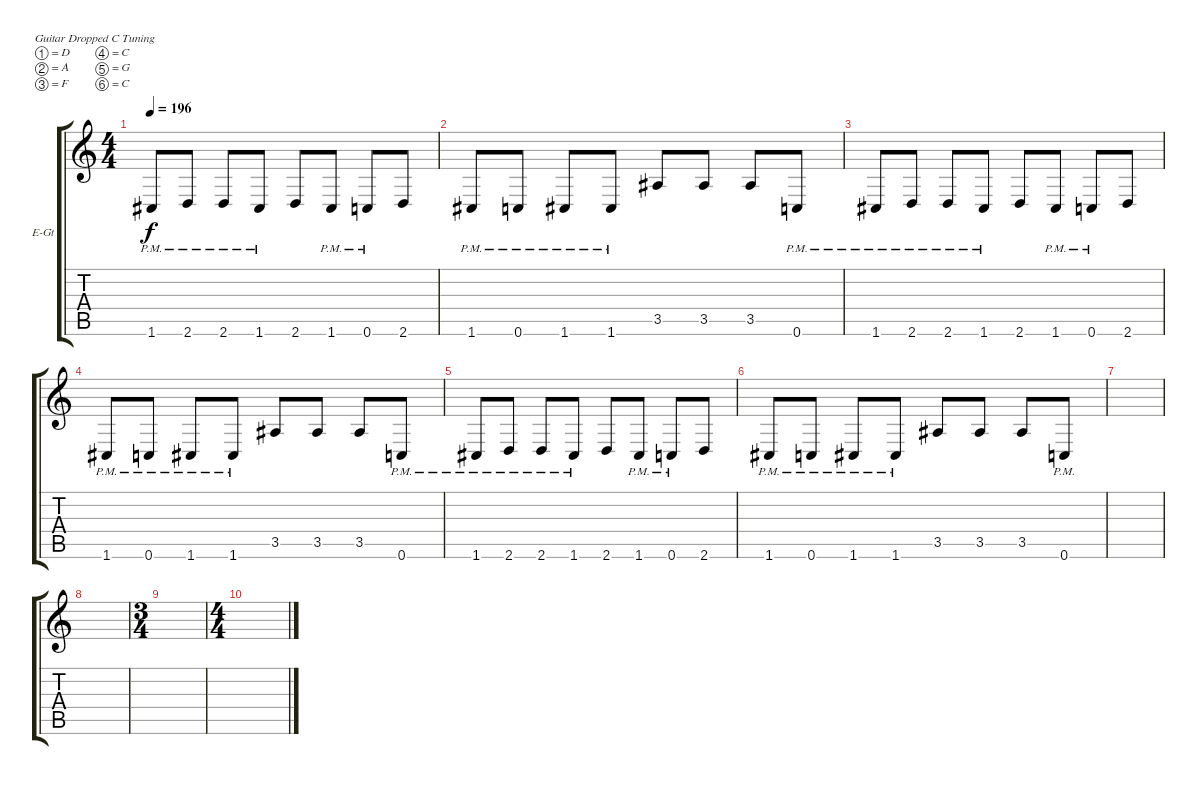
\defaultSystemsLayout 4
\bracketExtendMode groupsimilarinstruments
\firstSystemTrackNameOrientation horizontal
\otherSystemsTrackNameOrientation horizontal
\track ("James Hetfield (Overdrive)" "E-Gt") {instrument overdrivenguitar}
\staff {score tabs}
\tuning (D4 A3 F3 C3 G2 C2)
\ts (4 4)
\tempo 196
\clef g2
\ks c
1.6{pm}.8{dy f} 2.6{pm}.8 2.6{pm}.8 1.6{pm}.8 2.6.8 1.6{pm}.8 0.6{pm}.8 2.6.8 |
1.6{pm}.8 0.6{pm}.8 1.6{pm}.8 1.6{pm}.8 3.5.8 3.5.8 3.5.8 0.6{pm}.8 |
1.6{pm}.8 2.6{pm}.8 2.6{pm}.8 1.6{pm}.8 2.6.8 1.6{pm}.8 0.6{pm}.8 2.6.8 |
1.6{pm}.8 0.6{pm}.8 1.6{pm}.8 1.6{pm}.8 3.5.8 3.5.8 3.5.8 0.6{pm}.8 |
1.6{pm}.8 2.6{pm}.8 2.6{pm}.8 1.6{pm}.8 2.6.8 1.6{pm}.8 0.6{pm}.8 2.6.8 |
1.6{pm}.8 0.6{pm}.8 1.6{pm}.8 1.6{pm}.8 3.5.8 3.5.8 3.5.8 0.6{pm}.8 |
|
|
\ts (3 4)
|
\ts (4 4)
